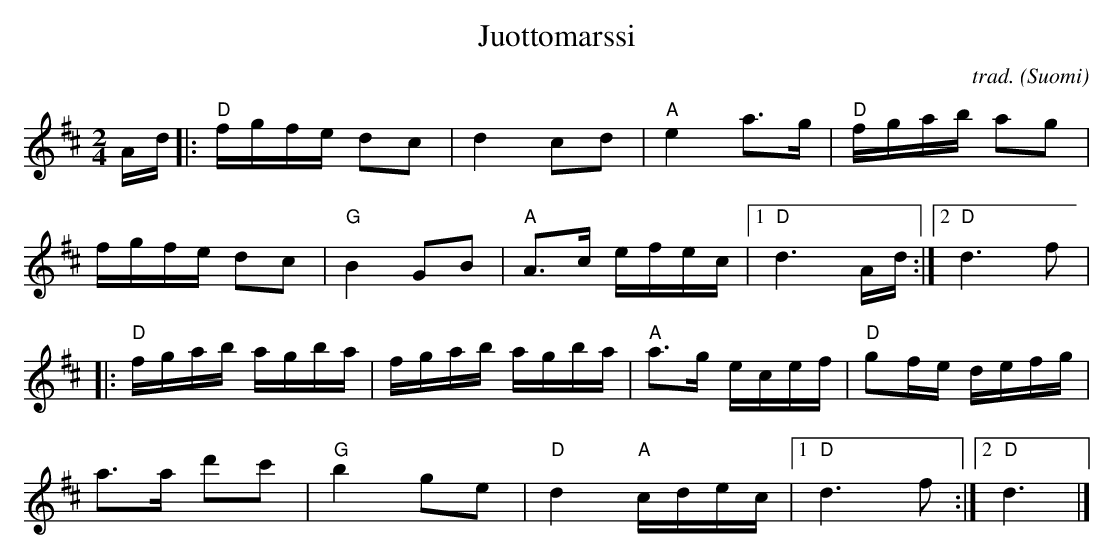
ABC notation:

X:1
T:Juottomarssi
C:trad.
O:Suomi
M:2/4
L:1/16
K:D
Ad [|: "D" fgfe d2c2 | d4 c2d2 | "A" e4 a3g | "D" fgab a2g2 |
fgfe d2c2 | "G" B4 G2B2 | "A" A3c efec |1 "D" d6 Ad :|2 "D" d6 f2 |
|: "D" fgab agba | fgab agba | "A" a3g ecef | "D" g2fe defg |
a3a d'2c'2 | "G" b4 g2e2 | "D" d4 "A" cdec |1 "D" d6 f2 :|2 "D" d6 |]
